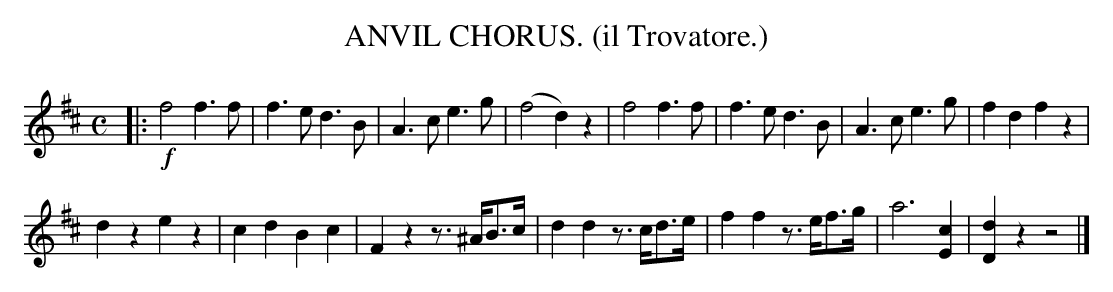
X:1
T: ANVIL CHORUS. (il Trovatore.)
M: C
L: 1/8
K: D
|:!f!\
f4 f3f | f3e d3B | A3c e3g | (f4 d2)z2 |\
f4 f3f | f3e d3B | A3c e3g | f2d2 f2z2 |
d2z2 e2z2 | c2d2 B2c2 | F2z2 z>^AB>c | d2d2 z>cd>e |\
f2f2 z>ef>g | a6 [c2E2] | [d2D2]z2 z4 |]
